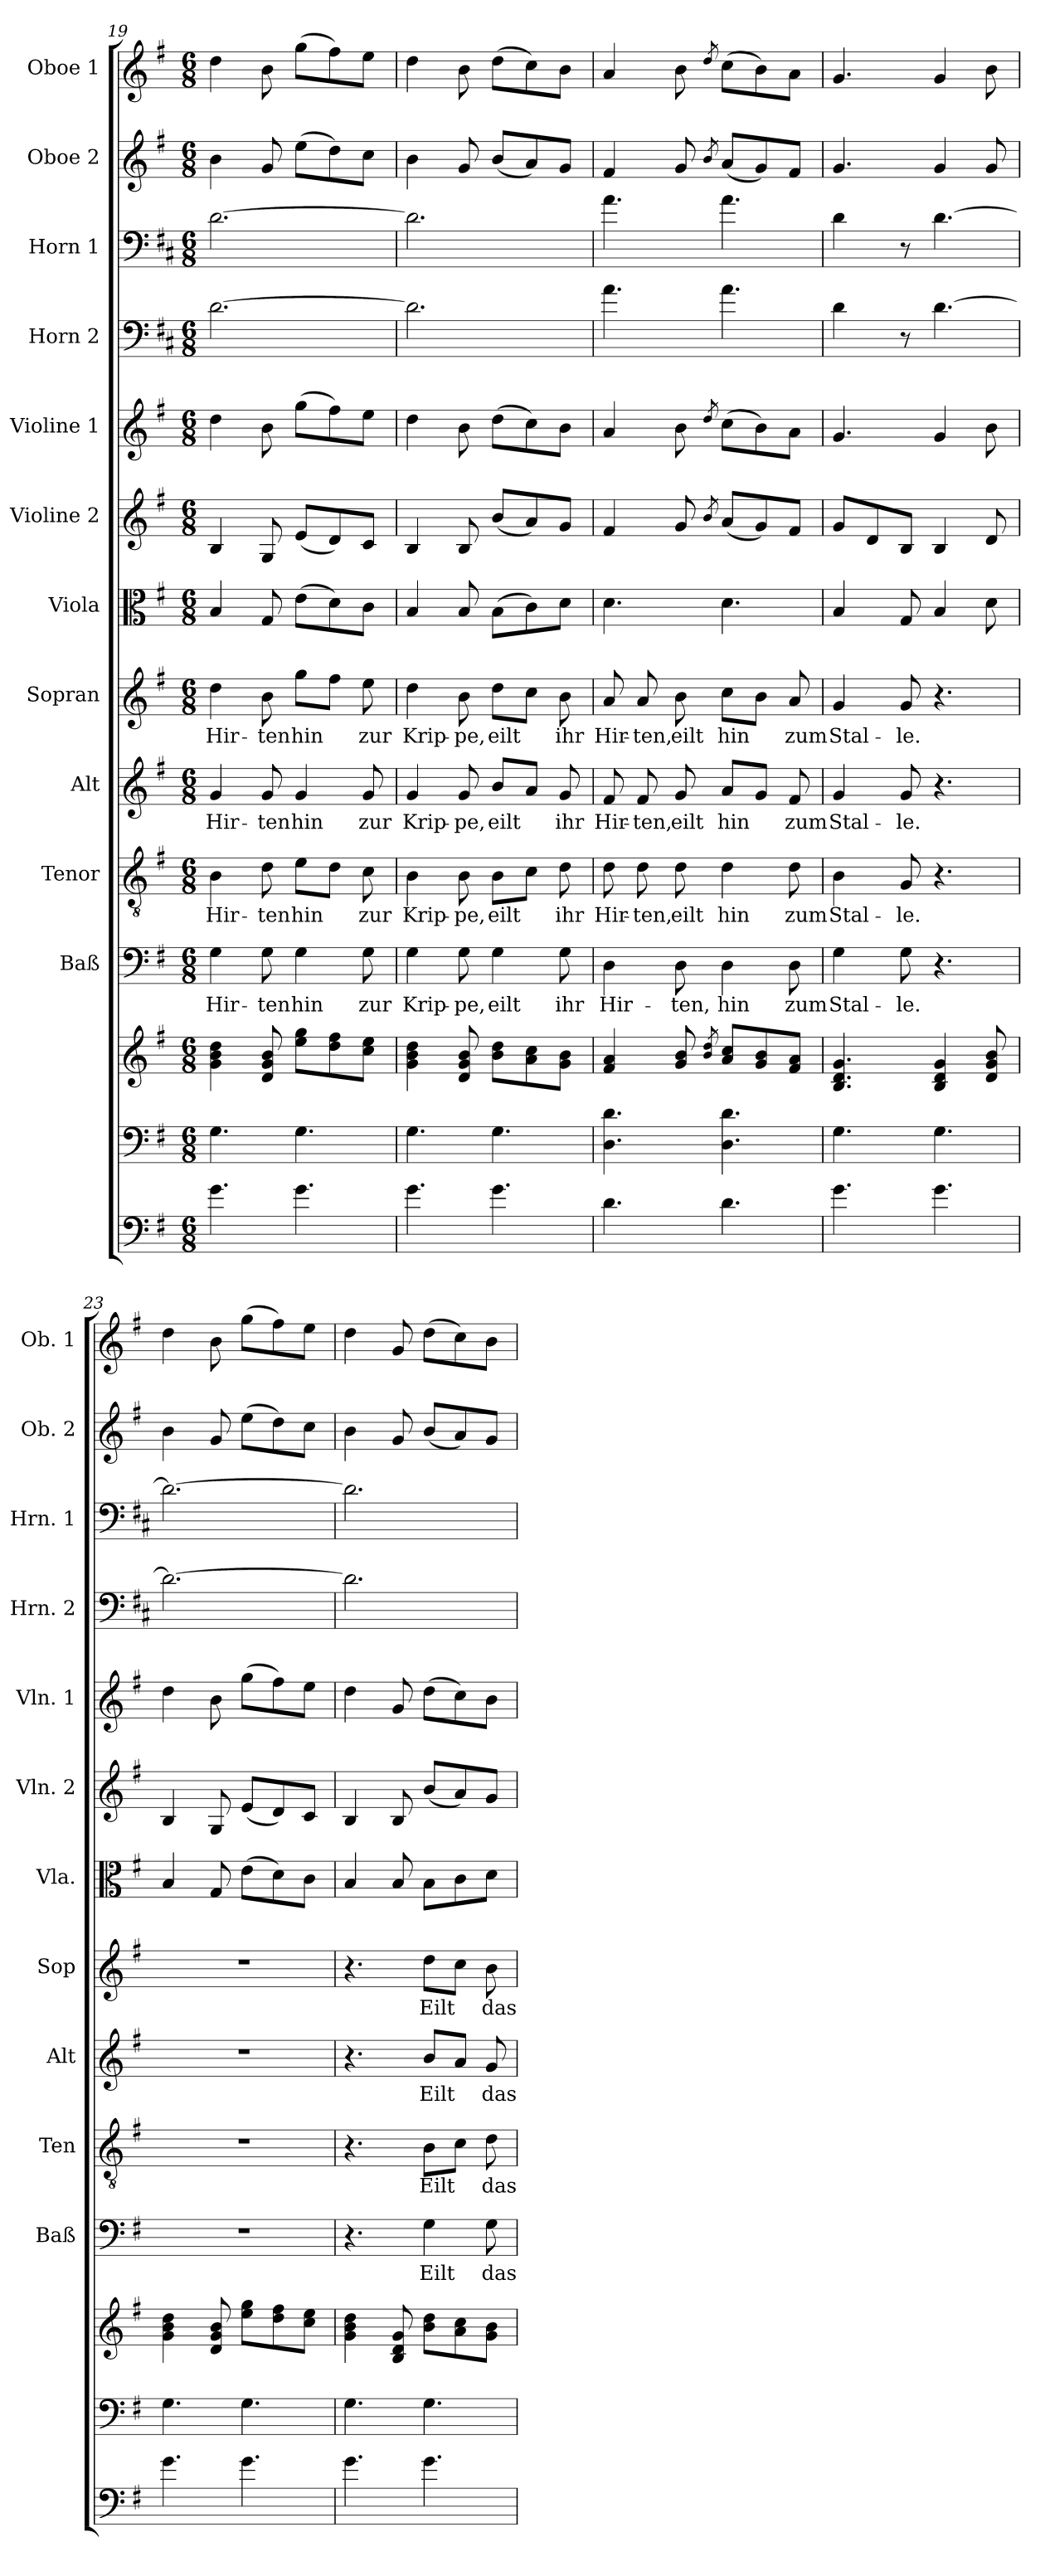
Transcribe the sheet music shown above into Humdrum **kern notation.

**kern	**kern	**kern	**kern	**text	**kern	**text	**kern	**text	**kern	**text	**kern	**kern	**kern	**kern	**kern	**kern	**kern
*part13	*part12	*part12	*part11	*part11	*part10	*part10	*part9	*part9	*part8	*part8	*part7	*part6	*part5	*part4	*part3	*part2	*part1
*staff14	*staff13	*staff12	*staff11	*staff11	*staff10	*staff10	*staff9	*staff9	*staff8	*staff8	*staff7	*staff6	*staff5	*staff4	*staff3	*staff2	*staff1
*	*	*	*I"Baß	*	*I"Tenor	*	*I"Alt	*	*I"Sopran	*	*I"Viola	*I"Violine 2	*I"Violine 1	*I"Horn 2	*I"Horn 1	*I"Oboe 2	*I"Oboe 1
*	*	*	*I'Baß	*	*I'Ten	*	*I'Alt	*	*I'Sop	*	*I'Vla.	*I'Vln. 2	*I'Vln. 1	*I'Hrn. 2	*I'Hrn. 1	*I'Ob. 2	*I'Ob. 1
*clefF4	*clefF4	*clefG2	*clefF4	*	*clefGv2	*	*clefG2	*	*clefG2	*	*clefC3	*clefG2	*clefG2	*clefF4	*clefF4	*clefG2	*clefG2
*ITrd7c12	*	*	*	*	*	*	*	*	*	*	*	*	*	*ITrd4c7	*ITrd4c7	*	*
*k[f#]	*k[f#]	*k[f#]	*k[f#]	*	*k[f#]	*	*k[f#]	*	*k[f#]	*	*k[f#]	*k[f#]	*k[f#]	*k[f#]	*k[f#]	*k[f#]	*k[f#]
*G:	*G:	*G:	*G:	*	*G:	*	*G:	*	*G:	*	*G:	*G:	*G:	*G:	*G:	*G:	*G:
*M6/8	*M6/8	*M6/8	*M6/8	*	*M6/8	*	*M6/8	*	*M6/8	*	*M6/8	*M6/8	*M6/8	*M6/8	*M6/8	*M6/8	*M6/8
=19	=19	=19	=19	=19	=19	=19	=19	=19	=19	=19	=19	=19	=19	=19	=19	=19	=19
!	!	!	!	!LO:LY:b	!	!LO:LY:b	!	!LO:LY:b	!	!LO:LY:b	!	!	!	!	!	!	!
4.G\	4.G\	4g\ 4b\ 4dd\	4G\	Hir-	4B\	Hir-	4g/	Hir-	4dd\	Hir-	4B/	4B/	4dd\	[2.G\	[2.G\	4b\	4dd\
!	!	!	!	!LO:LY:b	!	!LO:LY:b	!	!LO:LY:b	!	!LO:LY:b	!	!	!	!	!	!	!
.	.	8d/ 8g/ 8b/	8G\	-ten	8d\	-ten	8g/	-ten	8b\	-ten	8G/	8G/	8b\	.	.	8g/	8b\
!	!	!	!	!LO:LY:b	!	!LO:LY:b	!	!LO:LY:b	!	!LO:LY:b	!	!	!	!	!	!	!
4.G\	4.G\	8ee\ 8gg\L	4G\	hin	8e\L	hin	4g/	hin	8gg\L	hin	(>8e\L	(<8e/L	(>8gg\L	.	.	(>8ee\L	(>8gg\L
.	.	8dd\ 8ff#\	.	.	8d\J	.	.	.	8ff#\J	.	8d\)	8d/)	8ff#\)	.	.	8dd\)	8ff#\)
!	!	!	!	!LO:LY:b	!	!LO:LY:b	!	!LO:LY:b	!	!LO:LY:b	!	!	!	!	!	!	!
.	.	8cc\ 8ee\J	8G\	zur	8c\	zur	8g/	zur	8ee\	zur	8c\J	8c/J	8ee\J	.	.	8cc\J	8ee\J
=20	=20	=20	=20	=20	=20	=20	=20	=20	=20	=20	=20	=20	=20	=20	=20	=20	=20
!	!	!	!	!LO:LY:b	!	!LO:LY:b	!	!LO:LY:b	!	!LO:LY:b	!	!	!	!	!	!	!
4.G\	4.G\	4g\ 4b\ 4dd\	4G\	Krip-	4B\	Krip-	4g/	Krip-	4dd\	Krip-	4B/	4B/	4dd\	2.G\]	2.G\]	4b\	4dd\
!	!	!	!	!LO:LY:b	!	!LO:LY:b	!	!LO:LY:b	!	!LO:LY:b	!	!	!	!	!	!	!
.	.	8d/ 8g/ 8b/	8G\	-pe,	8B\	-pe,	8g/	-pe,	8b\	-pe,	8B/	8B/	8b\	.	.	8g/	8b\
!	!	!	!	!LO:LY:b	!	!LO:LY:b	!	!LO:LY:b	!	!LO:LY:b	!	!	!	!	!	!	!
4.G\	4.G\	8b\ 8dd\L	4G\	eilt	8B\L	eilt	8b/L	eilt	8dd\L	eilt	(>8B\L	(<8b/L	(>8dd\L	.	.	(<8b/L	(>8dd\L
.	.	8a\ 8cc\	.	.	8c\J	.	8a/J	.	8cc\J	.	8c\)	8a/)	8cc\)	.	.	8a/)	8cc\)
!	!	!	!	!LO:LY:b	!	!LO:LY:b	!	!LO:LY:b	!	!LO:LY:b	!	!	!	!	!	!	!
.	.	8g\ 8b\J	8G\	ihr	8d\	ihr	8g/	ihr	8b\	ihr	8d\J	8g/J	8b\J	.	.	8g/J	8b\J
=21	=21	=21	=21	=21	=21	=21	=21	=21	=21	=21	=21	=21	=21	=21	=21	=21	=21
!	!	!	!	!LO:LY:b	!	!LO:LY:b	!	!LO:LY:b	!	!LO:LY:b	!	!	!	!	!	!	!
4.D\	4.D\ 4.d\	4f#/ 4a/	4D\	Hir-	8d\	Hir-	8f#/	Hir-	8a/	Hir-	4.d\	4f#/	4a/	4.d\	4.d\	4f#/	4a/
!	!	!	!	!	!	!LO:LY:b	!	!LO:LY:b	!	!LO:LY:b	!	!	!	!	!	!	!
.	.	.	.	.	8d\	-ten,	8f#/	-ten,	8a/	-ten,	.	.	.	.	.	.	.
!	!	!	!	!LO:LY:b	!	!LO:LY:b	!	!LO:LY:b	!	!LO:LY:b	!	!	!	!	!	!	!
.	.	8g/ 8b/	8D\	-ten,	8d\	eilt	8g/	eilt	8b\	eilt	.	8g/	8b\	.	.	8g/	8b\
.	.	8qb/ 8qdd/	.	.	.	.	.	.	.	.	.	8qb/	8qdd/	.	.	8qb/	8qdd/
!	!	!	!	!LO:LY:b	!	!LO:LY:b	!	!LO:LY:b	!	!LO:LY:b	!	!	!	!	!	!	!
4.D\	4.D\ 4.d\	8a/ 8cc/L	4D\	hin	4d\	hin	8a/L	hin	8cc\L	hin	4.d\	(<8a/L	(>8cc\L	4.d\	4.d\	(<8a/L	(>8cc\L
.	.	8g/ 8b/	.	.	.	.	8g/J	.	8b\J	.	.	8g/)	8b\)	.	.	8g/)	8b\)
!	!	!	!	!LO:LY:b	!	!LO:LY:b	!	!LO:LY:b	!	!LO:LY:b	!	!	!	!	!	!	!
.	.	8f#/ 8a/J	8D\	zum	8d\	zum	8f#/	zum	8a/	zum	.	8f#/J	8a\J	.	.	8f#/J	8a\J
=22	=22	=22	=22	=22	=22	=22	=22	=22	=22	=22	=22	=22	=22	=22	=22	=22	=22
!	!	!	!	!LO:LY:b	!	!LO:LY:b	!	!LO:LY:b	!	!LO:LY:b	!	!	!	!	!	!	!
4.G\	4.G\	4.B/ 4.d/ 4.g/	4G\	Stal-	4B\	Stal-	4g/	Stal-	4g/	Stal-	4B/	8g/L	4.g/	4G\	4G\	4.g/	4.g/
.	.	.	.	.	.	.	.	.	.	.	.	8d/	.	.	.	.	.
!	!	!	!	!LO:LY:b	!	!LO:LY:b	!	!LO:LY:b	!	!LO:LY:b	!	!	!	!	!	!	!
.	.	.	8G\	-le.	8G/	-le.	8g/	-le.	8g/	-le.	8G/	8B/J	.	8r	8r	.	.
4.G\	4.G\	4B/ 4d/ 4g/	4.r	.	4.r	.	4.r	.	4.r	.	4B/	4B/	4g/	[4.G\	[4.G\	4g/	4g/
.	.	8d/ 8g/ 8b/	.	.	.	.	.	.	.	.	8d\	8d/	8b\	.	.	8g/	8b\
!!LO:PB:g=z
=23	=23	=23	=23	=23	=23	=23	=23	=23	=23	=23	=23	=23	=23	=23	=23	=23	=23
4.G\	4.G\	4g\ 4b\ 4dd\	2.r	.	2.r	.	2.r	.	2.r	.	4B/	4B/	4dd\	2.G\_	2.G\_	4b\	4dd\
.	.	8d/ 8g/ 8b/	.	.	.	.	.	.	.	.	8G/	8G/	8b\	.	.	8g/	8b\
4.G\	4.G\	8ee\ 8gg\L	.	.	.	.	.	.	.	.	(>8e\L	(<8e/L	(>8gg\L	.	.	(>8ee\L	(>8gg\L
.	.	8dd\ 8ff#\	.	.	.	.	.	.	.	.	8d\)	8d/)	8ff#\)	.	.	8dd\)	8ff#\)
.	.	8cc\ 8ee\J	.	.	.	.	.	.	.	.	8c\J	8c/J	8ee\J	.	.	8cc\J	8ee\J
=24	=24	=24	=24	=24	=24	=24	=24	=24	=24	=24	=24	=24	=24	=24	=24	=24	=24
4.G\	4.G\	4g\ 4b\ 4dd\	4.r	.	4.r	.	4.r	.	4.r	.	4B/	4B/	4dd\	2.G\]	2.G\]	4b\	4dd\
.	.	8B/ 8d/ 8g/	.	.	.	.	.	.	.	.	8B/	8B/	8g/	.	.	8g/	8g/
!	!	!	!	!LO:LY:b	!	!LO:LY:b	!	!LO:LY:b	!	!LO:LY:b	!	!	!	!	!	!	!
4.G\	4.G\	8b\ 8dd\L	4G\	Eilt	8B\L	Eilt	8b/L	Eilt	8dd\L	Eilt	8B\L	(<8b/L	(>8dd\L	.	.	(<8b/L	(>8dd\L
.	.	8a\ 8cc\	.	.	8c\J	.	8a/J	.	8cc\J	.	8c\	8a/)	8cc\)	.	.	8a/)	8cc\)
!	!	!	!	!LO:LY:b	!	!LO:LY:b	!	!LO:LY:b	!	!LO:LY:b	!	!	!	!	!	!	!
.	.	8g\ 8b\J	8G\	das	8d\	das	8g/	das	8b\	das	8d\J	8g/J	8b\J	.	.	8g/J	8b\J
=	=	=	=	=	=	=	=	=	=	=	=	=	=	=	=	=	=
*-	*-	*-	*-	*-	*-	*-	*-	*-	*-	*-	*-	*-	*-	*-	*-	*-	*-
